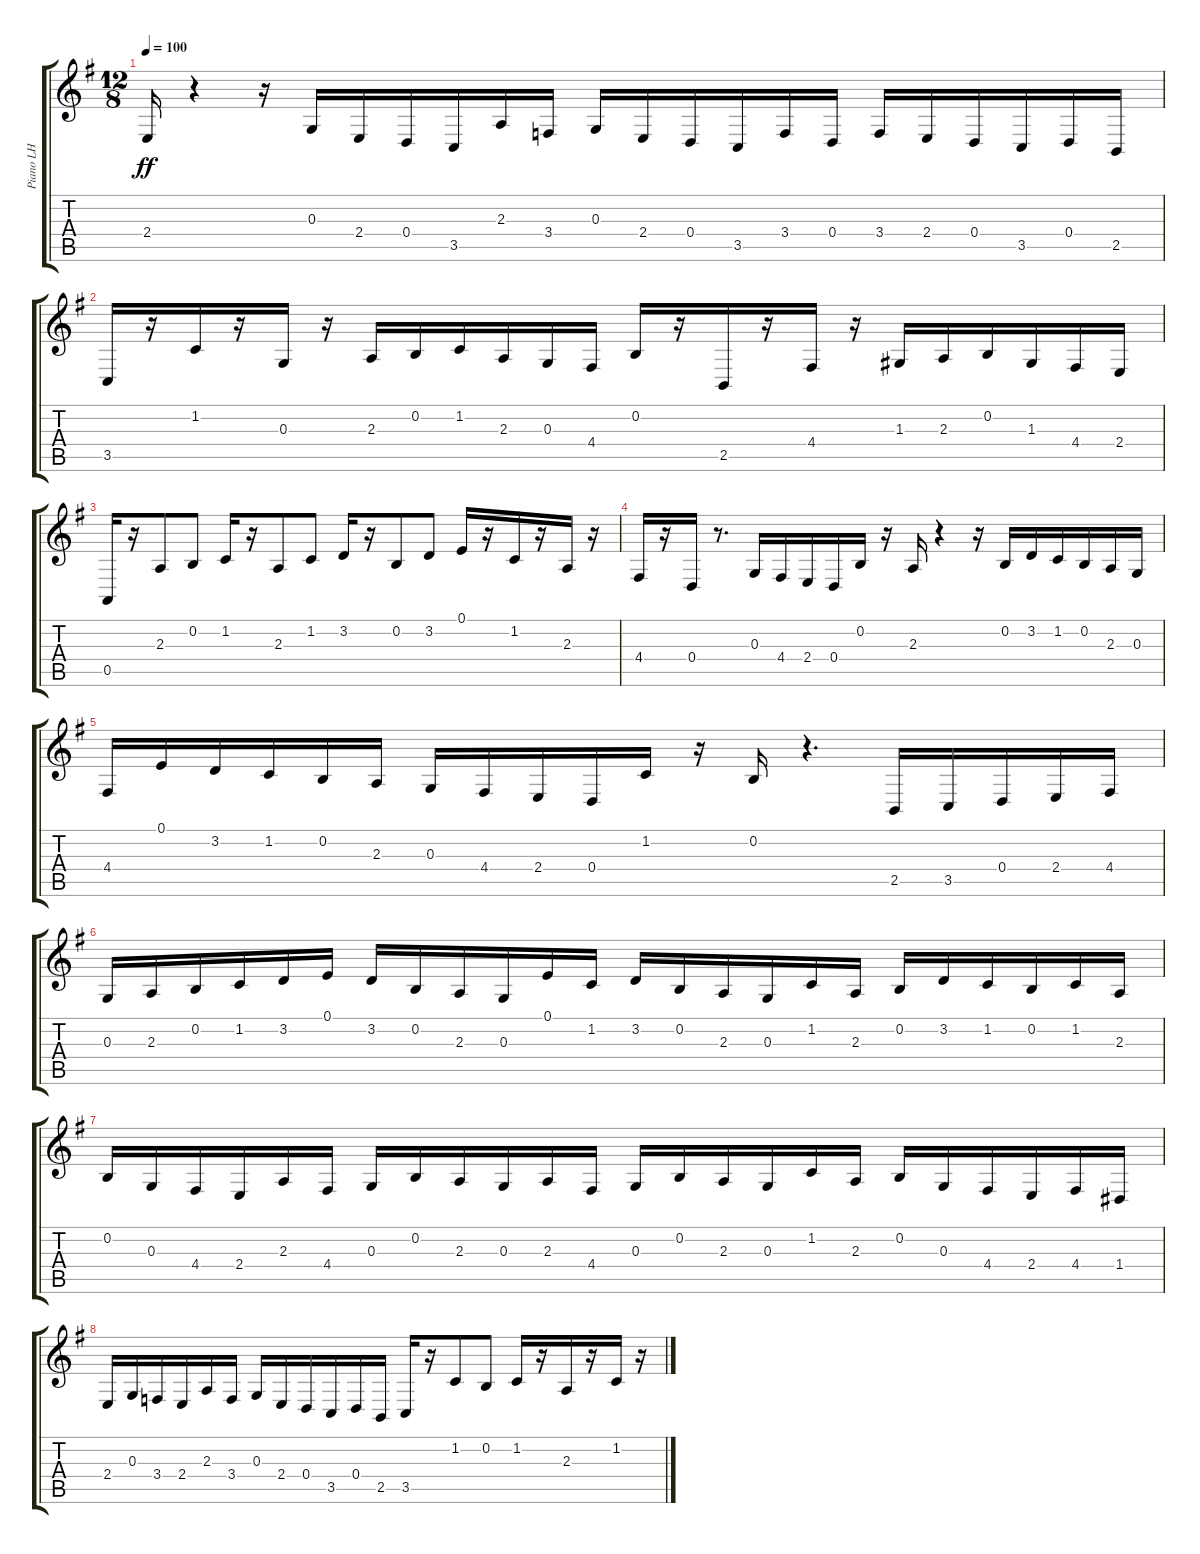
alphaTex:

\track ("Piano LH" "Piano LH") {instrument acousticgrandpiano}
\staff {score tabs}
\tuning (E4 B3 G3 D3 A2 E2) {hide}
\ts (12 8)
\tempo 100
\clef g2
\ks g
2.4.16{dy ff} r.4 r.16 0.3.16 2.4.16 0.4.16 3.5.16 2.3.16 3.4.16 0.3.16 2.4.16 0.4.16 3.5.16 3.4.16 0.4.16 3.4.16 2.4.16 0.4.16 3.5.16 0.4.16 2.5.16 |
3.5.16 r.16 1.2.16 r.16 0.3.16 r.16 2.3.16 0.2.16 1.2.16 2.3.16 0.3.16 4.4.16 0.2.16 r.16 2.5.16 r.16 4.4.16 r.16 1.3.16 2.3.16 0.2.16 1.3.16 4.4.16 2.4.16 |
0.5.16 r.16 2.3.8 0.2.8 1.2.16 r.16 2.3.8 1.2.8 3.2.16 r.16 0.2.8 3.2.8 0.1.16 r.16 1.2.16 r.16 2.3.16 r.16 |
4.4.16 r.16 0.4.16 r.8{d} 0.3.16 4.4.16 2.4.16 0.4.16 0.2.16 r.16 2.3.16 r.4 r.16 0.2.16 3.2.16 1.2.16 0.2.16 2.3.16 0.3.16 |
4.4.16 0.1.16 3.2.16 1.2.16 0.2.16 2.3.16 0.3.16 4.4.16 2.4.16 0.4.16 1.2.16 r.16 0.2.16 r.4{d} 2.5.16 3.5.16 0.4.16 2.4.16 4.4.16 |
0.3.16 2.3.16 0.2.16 1.2.16 3.2.16 0.1.16 3.2.16 0.2.16 2.3.16 0.3.16 0.1.16 1.2.16 3.2.16 0.2.16 2.3.16 0.3.16 1.2.16 2.3.16 0.2.16 3.2.16 1.2.16 0.2.16 1.2.16 2.3.16 |
0.2.16 0.3.16 4.4.16 2.4.16 2.3.16 4.4.16 0.3.16 0.2.16 2.3.16 0.3.16 2.3.16 4.4.16 0.3.16 0.2.16 2.3.16 0.3.16 1.2.16 2.3.16 0.2.16 0.3.16 4.4.16 2.4.16 4.4.16 1.4.16 |
2.4.16 0.3.16 3.4.16 2.4.16 2.3.16 3.4.16 0.3.16 2.4.16 0.4.16 3.5.16 0.4.16 2.5.16 3.5.16 r.16 1.2.8 0.2.8 1.2.16 r.16 2.3.16 r.16 1.2.16 r.16
